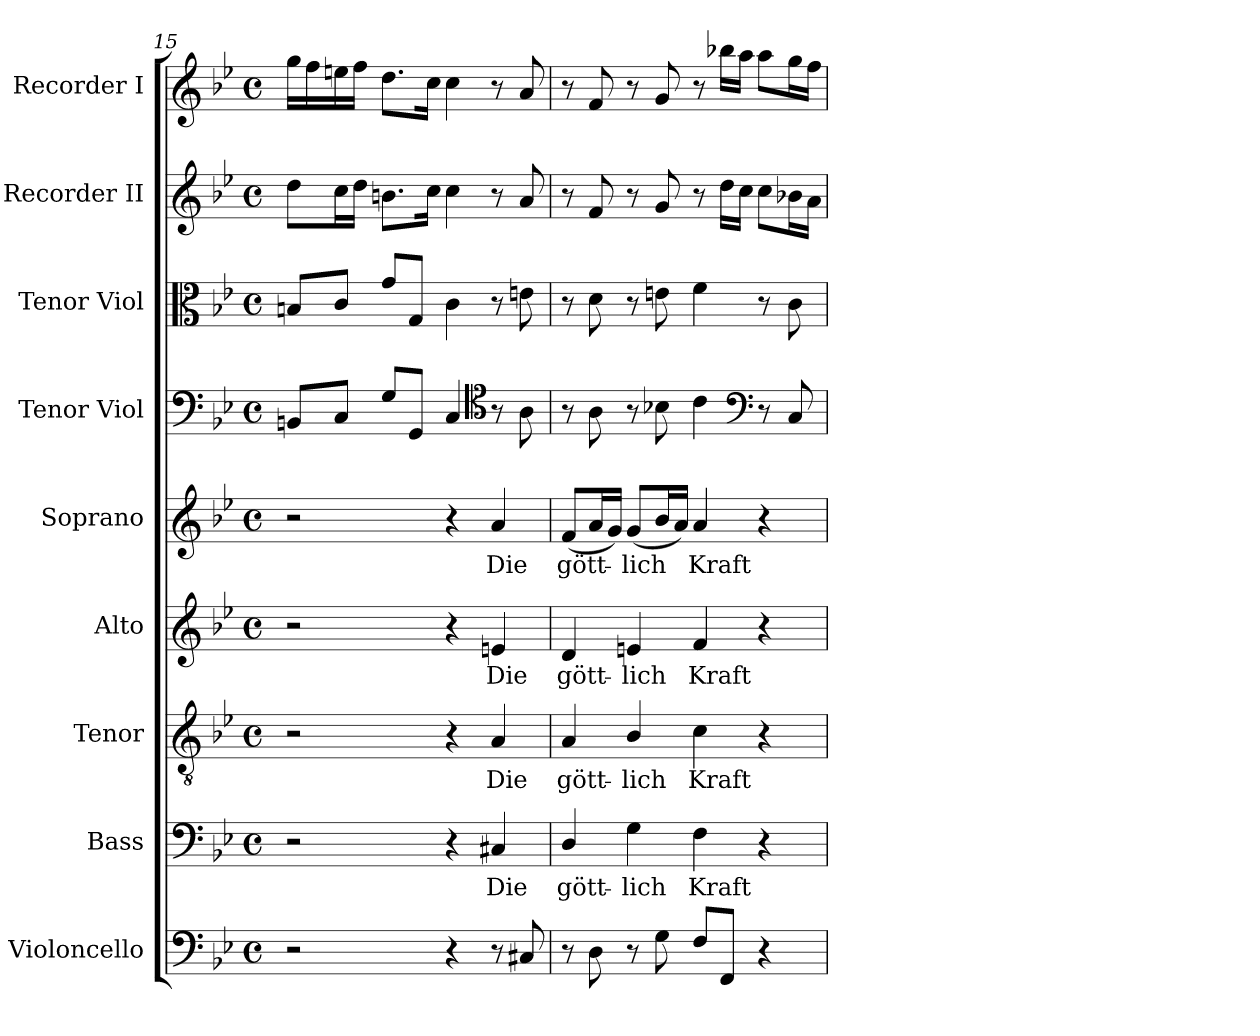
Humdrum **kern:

**kern	**kern	**text	**kern	**text	**kern	**text	**kern	**text	**kern	**kern	**kern	**kern
*part9	*part8	*part8	*part7	*part7	*part6	*part6	*part5	*part5	*part4	*part3	*part2	*part1
*staff9	*staff8	*staff8	*staff7	*staff7	*staff6	*staff6	*staff5	*staff5	*staff4	*staff3	*staff2	*staff1
*I"Violoncello	*I"Bass	*	*I"Tenor	*	*I"Alto	*	*I"Soprano	*	*I"Tenor Viol	*I"Tenor Viol	*I"Recorder II	*I"Recorder I
*clefF4	*clefF4	*	*clefGv2	*	*clefG2	*	*clefG2	*	*clefF4	*clefC3	*clefG2	*clefG2
*	*	*	*ITrd7c12	*	*	*	*	*	*	*	*	*
*k[b-e-]	*k[b-e-]	*	*k[b-e-]	*	*k[b-e-]	*	*k[b-e-]	*	*k[b-e-]	*k[b-e-]	*k[b-e-]	*k[b-e-]
*B-:	*B-:	*	*B-:	*	*B-:	*	*B-:	*	*B-:	*B-:	*B-:	*B-:
*M4/4	*M4/4	*	*M4/4	*	*M4/4	*	*M4/4	*	*M4/4	*M4/4	*M4/4	*M4/4
*met(c)	*met(c)	*	*met(c)	*	*met(c)	*	*met(c)	*	*met(c)	*met(c)	*met(c)	*met(c)
=15	=15	=15	=15	=15	=15	=15	=15	=15	=15	=15	=15	=15
2r	2r	.	2r	.	2r	.	2r	.	8BBni/L	8Bni/L	8ddi\L	16ggi\LL
.	.	.	.	.	.	.	.	.	.	.	.	16ffi\
.	.	.	.	.	.	.	.	.	8Ci/J	8ci/J	16cci\L	16eeni\
.	.	.	.	.	.	.	.	.	.	.	16ddi\JJ	16ffi\JJ
.	.	.	.	.	.	.	.	.	8Gi/L	8gi/L	8.bni\L	8.ddi\L
.	.	.	.	.	.	.	.	.	8GGi/J	8Gi/J	.	.
.	.	.	.	.	.	.	.	.	.	.	16cci\Jk	16cci\Jk
4r	4r	.	4r	.	4r	.	4r	.	4Ci/	4ci\	4cci\	4cci\
*	*	*	*	*	*	*	*	*	*clefC4	*	*	*
!	!	!LO:LY:b:color=#000000	!	!	!	!	!	!	!	!	!	!
!	!	!	!	!LO:LY:b:color=#000000	!	!	!	!	!	!	!	!
!	!	!	!	!	!	!LO:LY:b:color=#000000	!	!	!	!	!	!
!	!	!	!	!	!	!	!	!LO:LY:b:color=#000000	!	!	!	!
8r	4C#Xi/	Die	4AAi/	Die	4eni/	Die	4ai/	Die	8r	8r	8r	8r
8C#Xi/	.	.	.	.	.	.	.	.	8Ai\	8eni\	8ai/	8ai/
=16	=16	=16	=16	=16	=16	=16	=16	=16	=16	=16	=16	=16
!	!	!LO:LY:b:color=#000000	!	!	!	!	!	!	!	!	!	!
!	!	!	!	!LO:LY:b:color=#000000	!	!	!	!	!	!	!	!
!	!	!	!	!	!	!LO:LY:b:color=#000000	!	!	!	!	!	!
!	!	!	!	!	!	!	!	!LO:LY:b:color=#000000	!	!	!	!
8r	4Di/	gött-	4AAi/	gött-	4di/	gött-	(8fi/L	gött-	8r	8r	8r	8r
8Di\	.	.	.	.	.	.	16ai/L	.	8Ai\	8di\	8fi/	8fi/
.	.	.	.	.	.	.	16gi/JJ)	.	.	.	.	.
!	!	!LO:LY:b:color=#000000	!	!	!	!	!	!	!	!	!	!
!	!	!	!	!LO:LY:b:color=#000000	!	!	!	!	!	!	!	!
!	!	!	!	!	!	!LO:LY:b:color=#000000	!	!	!	!	!	!
!	!	!	!	!	!	!	!	!LO:LY:b:color=#000000	!	!	!	!
8r	4Gi\	-lich	4BB-i/	-lich	4eni/	-lich	(8gi/L	-lich	8r	8r	8r	8r
8Gi\	.	.	.	.	.	.	16b-i/L	.	8B-Xi\	8eni\	8gi/	8gi/
.	.	.	.	.	.	.	16ai/JJ)	.	.	.	.	.
!	!	!LO:LY:b:color=#000000	!	!	!	!	!	!	!	!	!	!
!	!	!	!	!LO:LY:b:color=#000000	!	!	!	!	!	!	!	!
!	!	!	!	!	!	!LO:LY:b:color=#000000	!	!	!	!	!	!
!	!	!	!	!	!	!	!	!LO:LY:b:color=#000000	!	!	!	!
8Fi/L	4Fi\	Kraft	4Ci\	Kraft	4fi/	Kraft	4ai/	Kraft	4ci\	4fi\	8r	8r
8FFi/J	.	.	.	.	.	.	.	.	.	.	16ddi\LL	16bb-Xi\LL
.	.	.	.	.	.	.	.	.	.	.	16cci\JJ	16aai\JJ
*	*	*	*	*	*	*	*	*	*clefF4	*	*	*
4r	4r	.	4r	.	4r	.	4r	.	8r	8r	8cci\L	8aai\L
.	.	.	.	.	.	.	.	.	8Ci/	8ci\	16b-Xi\L	16ggi\L
.	.	.	.	.	.	.	.	.	.	.	16ai\JJ	16ffi\JJ
=	=	=	=	=	=	=	=	=	=	=	=	=
*-	*-	*-	*-	*-	*-	*-	*-	*-	*-	*-	*-	*-
